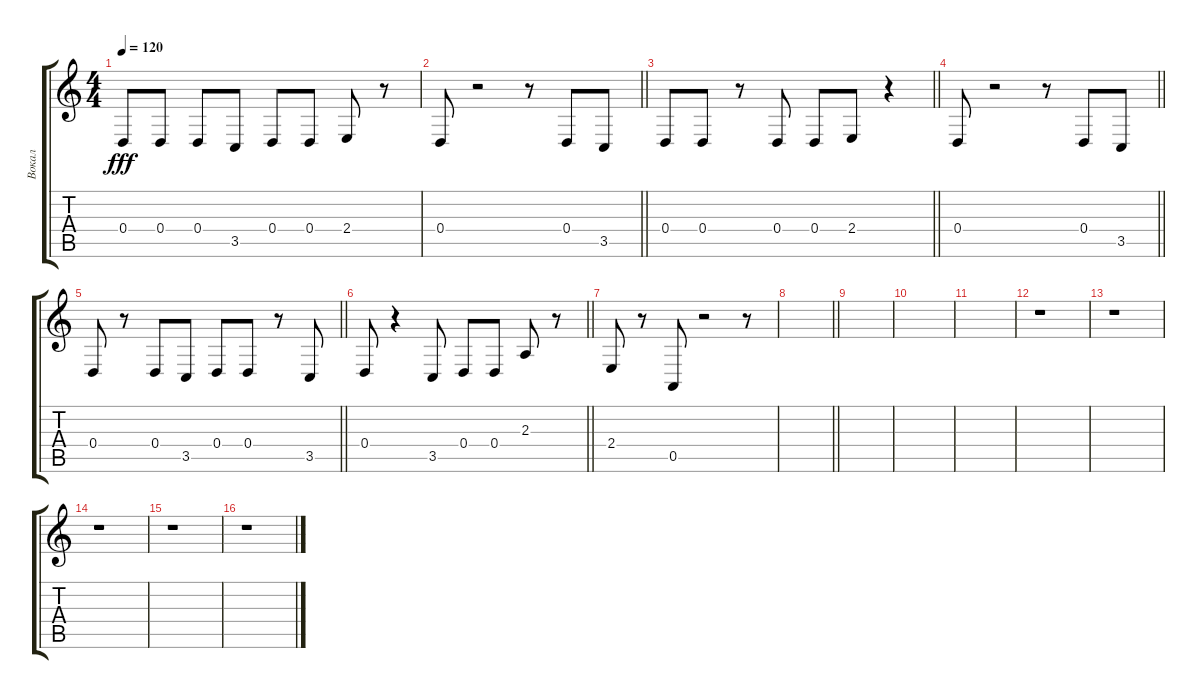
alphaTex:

\track ("Вокал" "Вокал") {solo instrument fx4atmosphere}
\staff {score tabs}
\tuning (E4 B3 G3 D3 A2 E2) {hide}
\ts (4 4)
\tempo 120
\clef g2
\ks c
0.4.8{dy fff} 0.4.8 0.4.8 3.5.8 0.4.8 0.4.8 2.4.8 r.8 |
\barLineRight lightlight
0.4.8 r.2 r.8 0.4.8 3.5.8 |
\barLineRight lightlight
0.4.8 0.4.8 r.8 0.4.8 0.4.8 2.4.8 r.4 |
\barLineRight lightlight
0.4.8 r.2 r.8 0.4.8 3.5.8 |
\barLineRight lightlight
0.4.8 r.8 0.4.8 3.5.8 0.4.8 0.4.8 r.8 3.5.8 |
\barLineRight lightlight
0.4.8 r.4 3.5.8 0.4.8 0.4.8 2.3.8 r.8 |
2.4.8 r.8 0.5.8 r.2 r.8 |
\barLineRight lightlight
|
|
|
|
r.1 |
r.1 |
r.1 |
r.1 |
r.1
